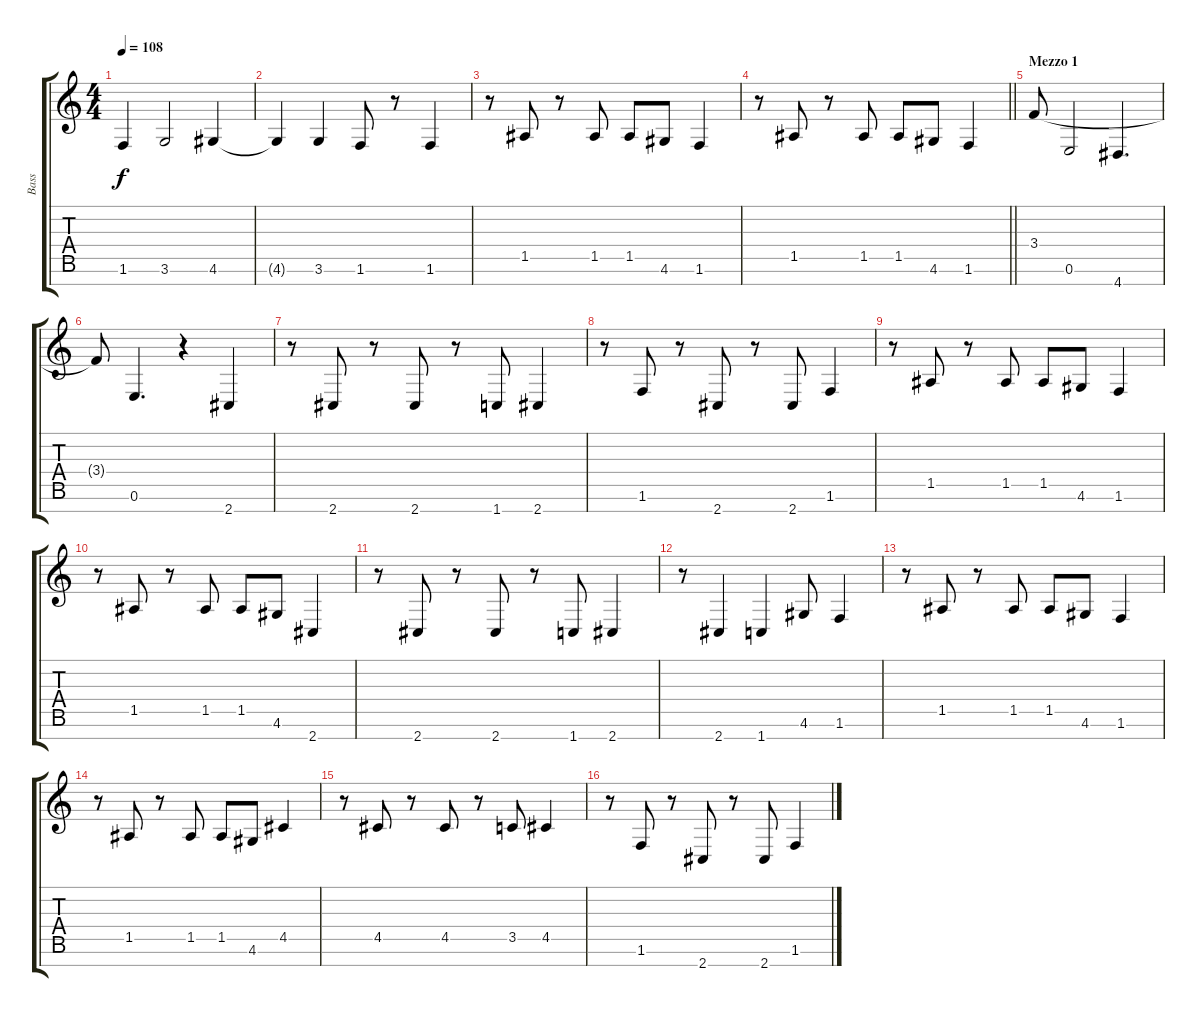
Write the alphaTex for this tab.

\track ("Bass" "Bass") {instrument electricbasspick}
\staff {score tabs}
\tuning (E4 B3 G3 D3 A2 E2 B1) {hide}
\ts (4 4)
\tempo 108
\clef g2
\ks c
1.6{t}.4{dy f} 3.6.2 4.6.4 |
4.6{t}.4 3.6.4 1.6.8 r.8 1.6.4 |
r.8 1.5.8 r.8 1.5.8 1.5.8 4.6.8 1.6.4 |
\barLineRight lightlight
r.8 1.5.8 r.8 1.5.8 1.5.8 4.6.8 1.6.4 |
\section ("" "Mezzo 1")
3.4.8 0.6.2 4.7.4{d} |
3.4{t}.8 0.6.4{d} r.4 2.7.4 |
r.8 2.7.8 r.8 2.7.8 r.8 1.7.8 2.7.4 |
r.8 1.6.8 r.8 2.7.8 r.8 2.7.8 1.6.4 |
r.8 1.5.8 r.8 1.5.8 1.5.8 4.6.8 1.6.4 |
r.8 1.5.8 r.8 1.5.8 1.5.8 4.6.8 2.7.4 |
r.8 2.7.8 r.8 2.7.8 r.8 1.7.8 2.7.4 |
r.8 2.7.4 1.7.4 4.6.8 1.6.4 |
r.8 1.5.8 r.8 1.5.8 1.5.8 4.6.8 1.6.4 |
r.8 1.5.8 r.8 1.5.8 1.5.8 4.6.8 4.5.4 |
r.8 4.5.8 r.8 4.5.8 r.8 3.5.8 4.5.4 |
r.8 1.6.8 r.8 2.7.8 r.8 2.7.8 1.6.4
